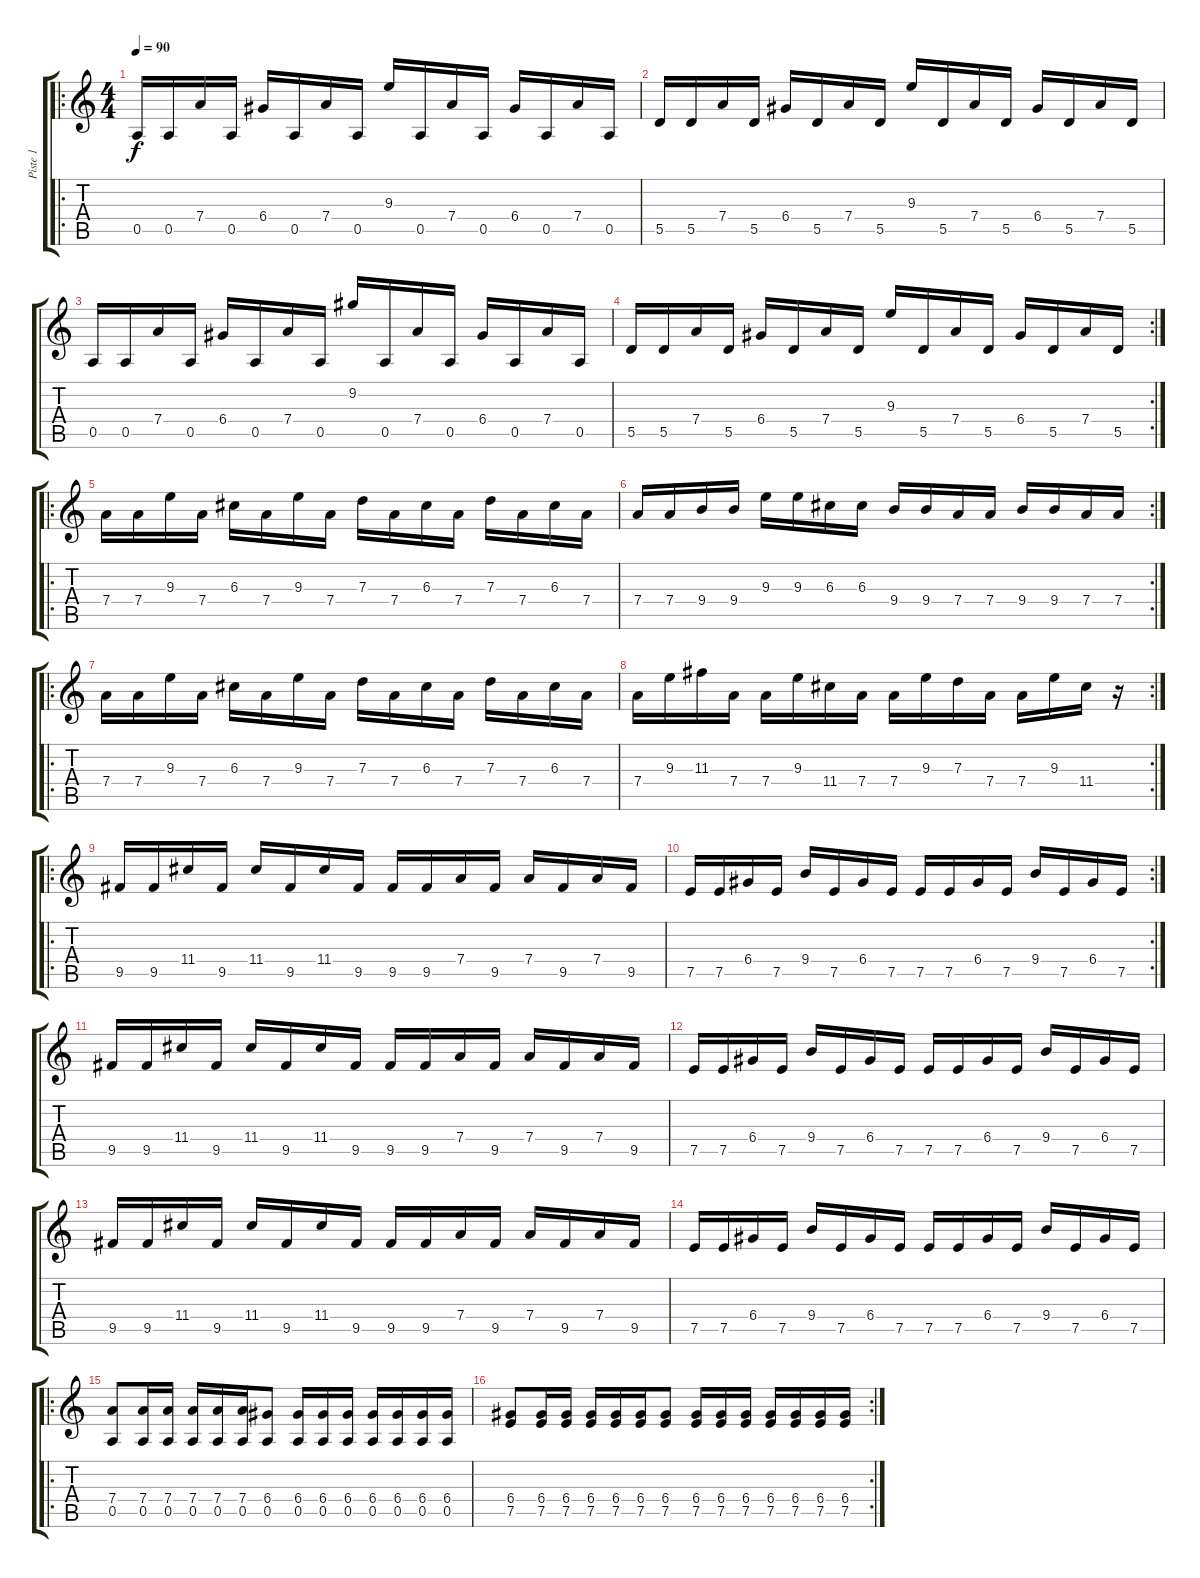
\track ("Piste 1" "Piste 1") {instrument distortionguitar}
\staff {score tabs}
\tuning (E4 B3 G3 D3 A2 E2) {hide}
\ro
\ts (4 4)
\tempo 90
\clef g2
\ks c
0.5.16{dy f instrument distortionguitar} 0.5.16 7.4.16 0.5.16 6.4.16 0.5.16 7.4.16 0.5.16 9.3.16 0.5.16 7.4.16 0.5.16 6.4.16 0.5.16 7.4.16 0.5.16 |
5.5.16 5.5.16 7.4.16 5.5.16 6.4.16 5.5.16 7.4.16 5.5.16 9.3.16 5.5.16 7.4.16 5.5.16 6.4.16 5.5.16 7.4.16 5.5.16 |
0.5.16 0.5.16 7.4.16 0.5.16 6.4.16 0.5.16 7.4.16 0.5.16 9.2.16 0.5.16 7.4.16 0.5.16 6.4.16 0.5.16 7.4.16 0.5.16 |
\rc 2
5.5.16 5.5.16 7.4.16 5.5.16 6.4.16 5.5.16 7.4.16 5.5.16 9.3.16 5.5.16 7.4.16 5.5.16 6.4.16 5.5.16 7.4.16 5.5.16 |
\ro
7.4.16 7.4.16 9.3.16 7.4.16 6.3.16 7.4.16 9.3.16 7.4.16 7.3.16 7.4.16 6.3.16 7.4.16 7.3.16 7.4.16 6.3.16 7.4.16 |
\rc 2
7.4.16 7.4.16 9.4.16 9.4.16 9.3.16 9.3.16 6.3.16 6.3.16 9.4.16 9.4.16 7.4.16 7.4.16 9.4.16 9.4.16 7.4.16 7.4.16 |
\ro
7.4.16 7.4.16 9.3.16 7.4.16 6.3.16 7.4.16 9.3.16 7.4.16 7.3.16 7.4.16 6.3.16 7.4.16 7.3.16 7.4.16 6.3.16 7.4.16 |
\rc 2
7.4.16 9.3.16 11.3.16 7.4.16 7.4.16 9.3.16 11.4.16 7.4.16 7.4.16 9.3.16 7.3.16 7.4.16 7.4.16 9.3.16 11.4.16 r.16 |
\ro
9.5.16 9.5.16 11.4.16 9.5.16 11.4.16 9.5.16 11.4.16 9.5.16 9.5.16 9.5.16 7.4.16 9.5.16 7.4.16 9.5.16 7.4.16 9.5.16 |
\rc 2
7.5.16 7.5.16 6.4.16 7.5.16 9.4.16 7.5.16 6.4.16 7.5.16 7.5.16 7.5.16 6.4.16 7.5.16 9.4.16 7.5.16 6.4.16 7.5.16 |
9.5.16 9.5.16 11.4.16 9.5.16 11.4.16 9.5.16 11.4.16 9.5.16 9.5.16 9.5.16 7.4.16 9.5.16 7.4.16 9.5.16 7.4.16 9.5.16 |
7.5.16 7.5.16 6.4.16 7.5.16 9.4.16 7.5.16 6.4.16 7.5.16 7.5.16 7.5.16 6.4.16 7.5.16 9.4.16 7.5.16 6.4.16 7.5.16 |
9.5.16 9.5.16 11.4.16 9.5.16 11.4.16 9.5.16 11.4.16 9.5.16 9.5.16 9.5.16 7.4.16 9.5.16 7.4.16 9.5.16 7.4.16 9.5.16 |
7.5.16 7.5.16 6.4.16 7.5.16 9.4.16 7.5.16 6.4.16 7.5.16 7.5.16 7.5.16 6.4.16 7.5.16 9.4.16 7.5.16 6.4.16 7.5.16 |
\ro
(7.4 0.5).8{instrument electricguitarmuted} (7.4 0.5).16 (7.4 0.5).16 (7.4 0.5).16 (7.4 0.5).16 (7.4 0.5).16 (6.4 0.5).8 (6.4 0.5).16 (6.4 0.5).16 (6.4 0.5).16 (6.4 0.5).16 (6.4 0.5).16 (6.4 0.5).16 (6.4 0.5).16 |
\rc 2
(6.4 7.5).8 (6.4 7.5).16 (6.4 7.5).16 (6.4 7.5).16 (6.4 7.5).16 (6.4 7.5).16 (6.4 7.5).8 (6.4 7.5).16 (6.4 7.5).16 (6.4 7.5).16 (6.4 7.5).16 (6.4 7.5).16 (6.4 7.5).16 (6.4 7.5).16
